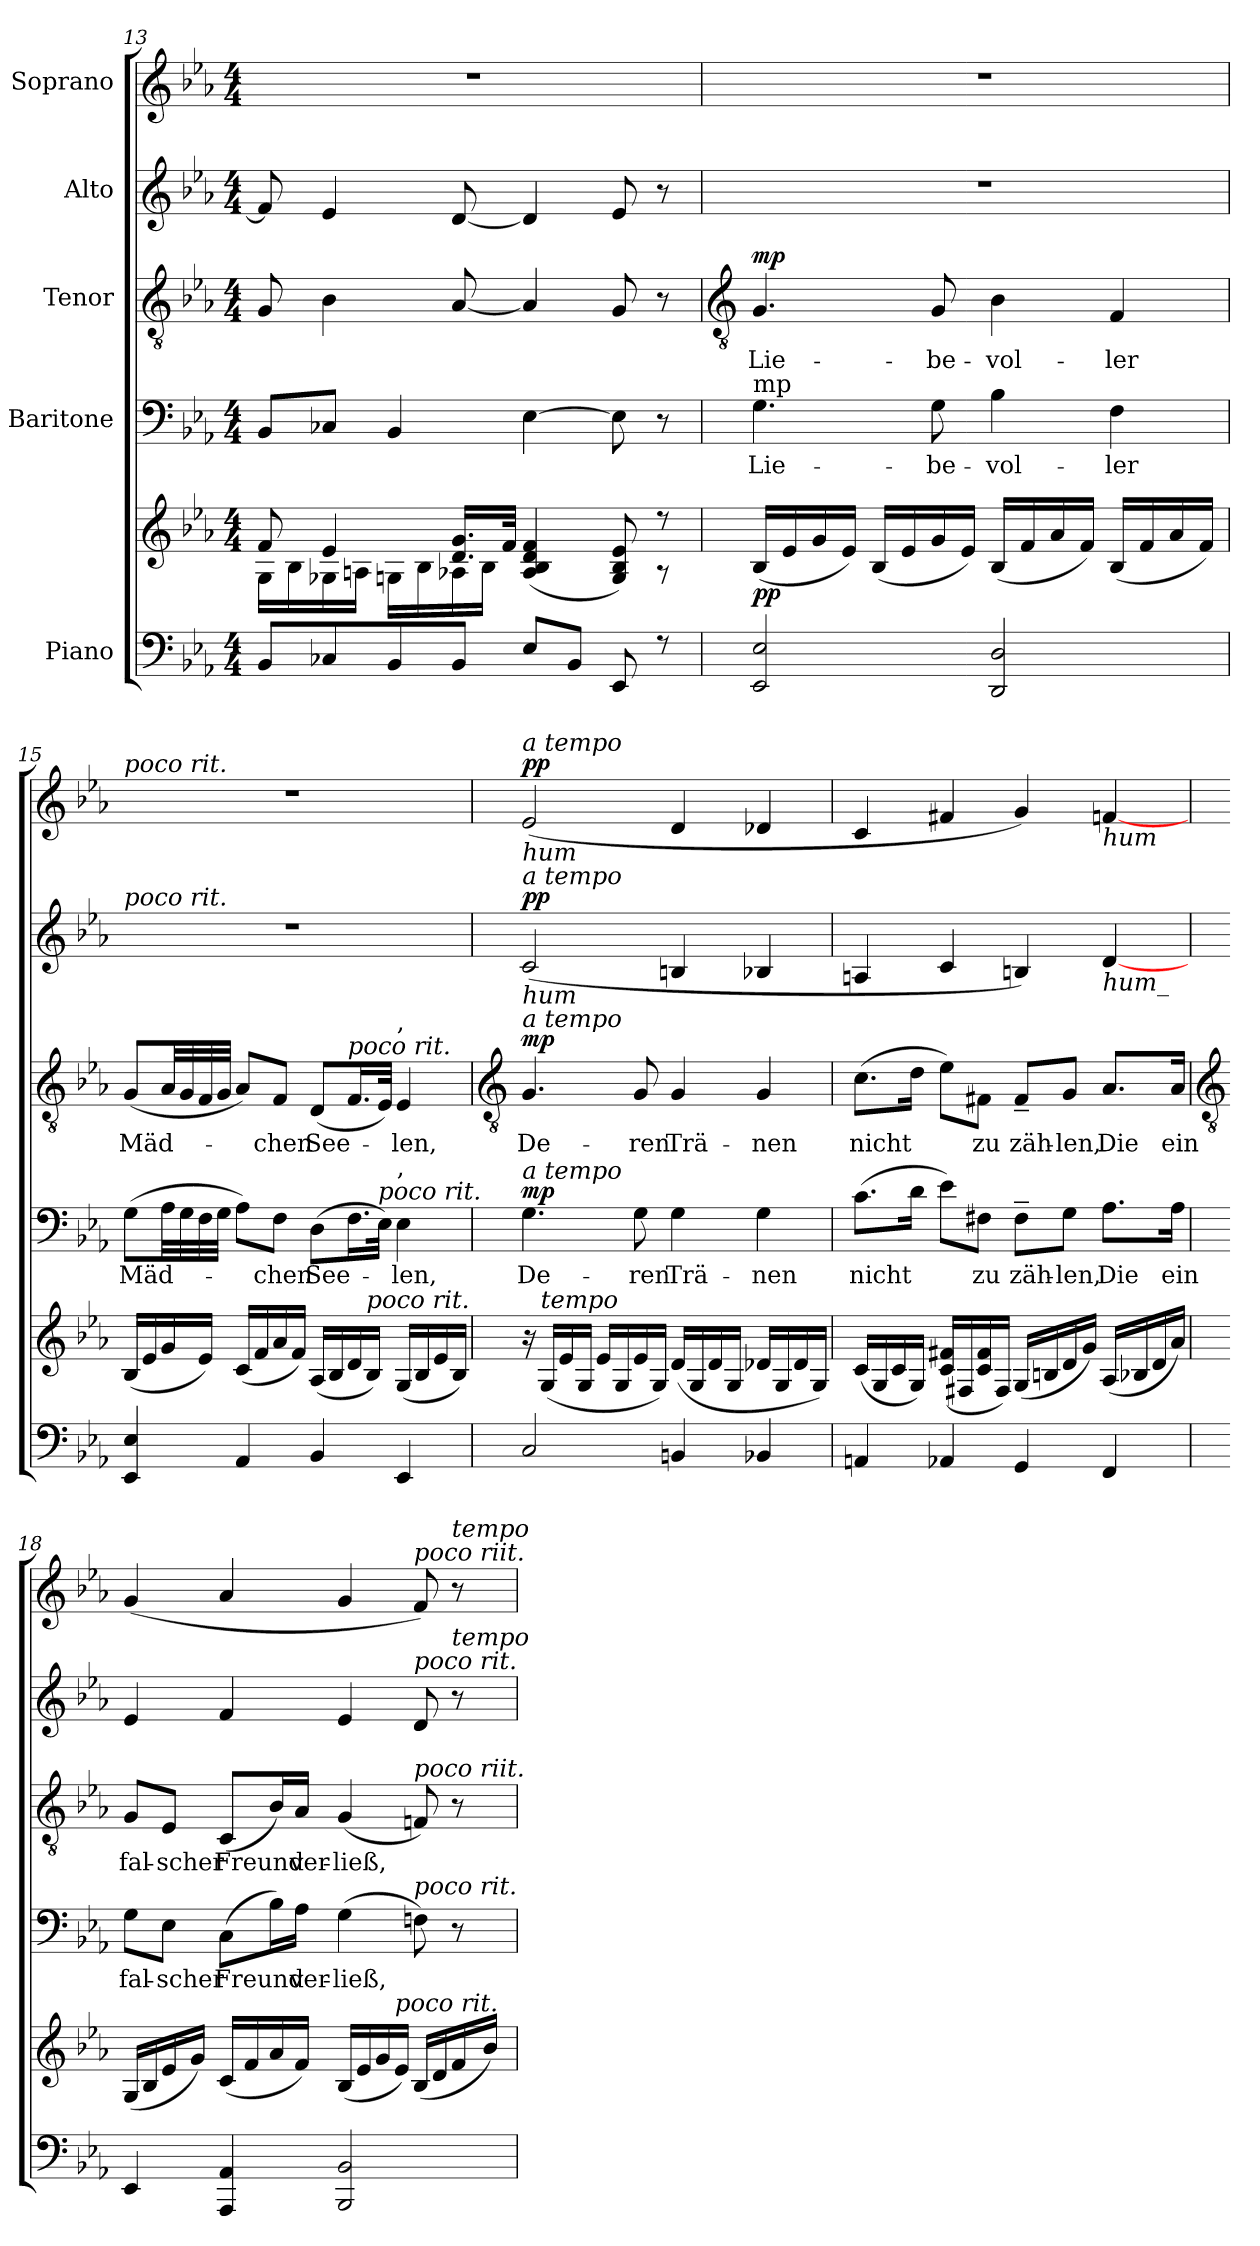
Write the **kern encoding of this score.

**kern	**kern	**dynam	**kern	**text	**dynam	**kern	**text	**dynam	**kern	**dynam	**kern	**dynam
*part5	*part5	*part5	*part4	*part4	*part4	*part3	*part3	*part3	*part2	*part2	*part1	*part1
*staff6	*staff5	*staff5/6	*staff4	*staff4	*staff4	*staff3	*staff3	*staff3	*staff2	*staff2	*staff1	*staff1
*I"Piano	*	*	*I"Baritone	*	*	*I"Tenor	*	*	*I"Alto	*	*I"Soprano	*
*clefF4	*clefG2	*	*clefF4	*	*	*clefGv2	*	*	*clefG2	*	*clefG2	*
*k[b-e-a-]	*k[b-e-a-]	*	*k[b-e-a-]	*	*	*k[b-e-a-]	*	*	*k[b-e-a-]	*	*k[b-e-a-]	*
*E-:	*E-:	*	*E-:	*	*	*E-:	*	*	*E-:	*	*E-:	*
*M4/4	*M4/4	*	*M4/4	*	*	*M4/4	*	*	*M4/4	*	*M4/4	*
=13	=13	=13	=13	=13	=13	=13	=13	=13	=13	=13	=13	=13
*^	*^	*	*	*	*	*	*	*	*	*	*	*
8BB-/L	1ryy	8f/	16G\LL	.	8BB-L	.	.	8G	.	.	8f]	.	1r	.
.	.	.	16B-\	.	.	.	.	.	.	.	.	.	.	.
8C-X/	.	4e-/	16G-X\	.	8C-XJ	.	.	4B-	.	.	4e-	.	.	.
.	.	.	16An\JJ	.	.	.	.	.	.	.	.	.	.	.
8BB-/	.	.	16Gn\LL	.	4BB-	.	.	.	.	.	.	.	.	.
.	.	.	16B-\	.	.	.	.	.	.	.	.	.	.	.
8BB-/J	.	16.d/ 16.g/LL	16A-X\	.	.	.	.	[8A-	.	.	[8d	.	.	.
.	.	.	16B-\JJ	.	.	.	.	.	.	.	.	.	.	.
.	.	32f/JJ	.	.	.	.	.	.	.	.	.	.	.	.
8E-/L	.	(>4A-/ 4B-/ 4d/ 4f/	4ryy	.	[4E-	.	.	4A-]	.	.	4d]	.	.	.
8BB-/J	.	.	.	.	.	.	.	.	.	.	.	.	.	.
8EE-/	.	8G/ 8B-/ 8e-/)	8ryy	.	8E-]	.	.	8G	.	.	8e-	.	.	.
8r	.	8r	8r	.	8r	.	.	8r	.	.	8r	.	.	.
*v	*v	*	*	*	*	*	*	*	*	*	*	*	*	*
*	*v	*v	*	*	*	*	*	*	*	*	*	*	*
!!LO:LB:g=z
=14	=14	=14	=14	=14	=14	=14	=14	=14	=14	=14	=14	=14
*	*	*	*	*	*	*clefGv2	*	*	*	*	*	*
*	*^	*	*	*	*	*	*	*	*	*	*	*
!	!	!	!	!LO:TX:a:t=mp	!	!	!	!	!	!	!	!	!
!	!	!	!LO:DY:b	!	!LO:LY:b	!	!	!LO:LY:b	!LO:DY:a	!	!	!	!
*	*v	*v	*	*	*	*	*	*	*	*	*	*	*
2EE- 2E-	(<16B-LL	pp	4.G	Lie-	.	4.G	Lie-	mp	1r	.	1r	.
.	16e-	.	.	.	.	.	.	.	.	.	.	.
.	16g	.	.	.	.	.	.	.	.	.	.	.
.	16e-JJ)	.	.	.	.	.	.	.	.	.	.	.
.	(<16B-LL	.	.	.	.	.	.	.	.	.	.	.
.	16e-	.	.	.	.	.	.	.	.	.	.	.
!	!	!	!	!LO:LY:b	!	!	!LO:LY:b	!	!	!	!	!
.	16g	.	8G	-be-	.	8G	-be-	.	.	.	.	.
.	16e-JJ)	.	.	.	.	.	.	.	.	.	.	.
!	!	!	!	!LO:LY:b	!	!	!LO:LY:b	!	!	!	!	!
2DD 2D	(<16B-LL	.	4B-	-vol-	.	4B-	-vol-	.	.	.	.	.
.	16f	.	.	.	.	.	.	.	.	.	.	.
.	16a-	.	.	.	.	.	.	.	.	.	.	.
.	16fJJ)	.	.	.	.	.	.	.	.	.	.	.
!	!	!	!	!LO:LY:b	!	!	!LO:LY:b	!	!	!	!	!
.	(<16B-LL	.	4F	-ler	.	4F	-ler	.	.	.	.	.
.	16f	.	.	.	.	.	.	.	.	.	.	.
.	16a-	.	.	.	.	.	.	.	.	.	.	.
.	16fJJ)	.	.	.	.	.	.	.	.	.	.	.
=15	=15	=15	=15	=15	=15	=15	=15	=15	=15	=15	=15	=15
!	!	!	!	!	!	!	!	!	!	!	!LO:TX:a:i:t=poco rit.	!
!	!	!	!	!	!	!	!	!	!LO:TX:a:i:t=poco rit.	!	!	!
!	!	!	!	!LO:LY:b	!	!	!LO:LY:b	!	!	!	!	!
4EE- 4E-	(<16B-LL	.	(>8GL	Mäd-	.	(<8GL	Mäd-	.	1r	.	1r	.
.	16e-	.	.	.	.	.	.	.	.	.	.	.
.	16g	.	32A-LL	.	.	32A-LL	.	.	.	.	.	.
.	.	.	32G	.	.	32G	.	.	.	.	.	.
.	16e-JJ)	.	32F	.	.	32F	.	.	.	.	.	.
.	.	.	32GJJJ	.	.	32GJJJ	.	.	.	.	.	.
4AA-	(<16cLL	.	8A-L)	.	.	8A-L)	.	.	.	.	.	.
.	16f	.	.	.	.	.	.	.	.	.	.	.
!	!	!	!	!LO:LY:b	!	!	!LO:LY:b	!	!	!	!	!
.	16a-	.	8FJ	-chen	.	8FJ	-chen	.	.	.	.	.
.	16fJJ)	.	.	.	.	.	.	.	.	.	.	.
!	!	!	!	!LO:LY:b	!	!	!LO:LY:b	!	!	!	!	!
4BB-	(<16A-LL	.	(>8DL	See-	.	(<8DL	See-	.	.	.	.	.
.	16B-	.	.	.	.	.	.	.	.	.	.	.
!	!	!	!	!	!	!LO:TX:a:i:t=poco rit.	!	!	!	!	!	!
.	16d	.	16.FL	.	.	16.FL	.	.	.	.	.	.
!	!LO:TX:a:i:t=poco rit.	!	!	!	!	!	!	!	!	!	!	!
.	16B-JJ)	.	.	.	.	.	.	.	.	.	.	.
!	!	!	!LO:TX:a:i:t=poco rit.	!	!	!	!	!	!	!	!	!
.	.	.	32E-JJ)	.	.	32E-JJ)	.	.	.	.	.	.
!	!	!	!	!	!	!LO:TX:a:t=,	!	!	!	!	!	!
!	!	!	!LO:TX:a:t=,	!	!	!	!	!	!	!	!	!
!	!	!	!	!LO:LY:b	!	!	!LO:LY:b	!	!	!	!	!
4EE-	(<16GLL	.	4E-	-len,	.	4E-	-len,	.	.	.	.	.
.	16B-	.	.	.	.	.	.	.	.	.	.	.
.	16e-	.	.	.	.	.	.	.	.	.	.	.
.	16B-JJ)	.	.	.	.	.	.	.	.	.	.	.
!!LO:LB:g=z
=16	=16	=16	=16	=16	=16	=16	=16	=16	=16	=16	=16	=16
*	*	*	*	*	*	*clefGv2	*	*	*	*	*	*
!	!	!	!	!	!	!	!	!	!	!	!LO:TX:a:i:t=a tempo	!
!	!	!	!	!	!	!	!	!	!	!	!LO:TX:b:i:t=hum	!
!	!	!	!	!	!	!	!	!	!LO:TX:a:i:t=a tempo	!	!	!
!	!	!	!	!	!	!	!	!	!LO:TX:b:i:t=hum	!	!	!
!	!	!	!	!	!	!LO:TX:a:i:t=a tempo	!	!	!	!	!	!
!	!	!	!LO:TX:a:i:t=a tempo	!	!	!	!	!	!	!	!	!
!	!	!	!	!LO:LY:b	!LO:DY:a	!	!LO:LY:b	!LO:DY:a	!	!LO:DY:a	!	!LO:DY:a
2C	16r	.	4.G	De-	mp	4.G	De-	mp	(<2c	pp	(<2e-	pp
!	!LO:TX:a:i:t=tempo	!	!	!	!	!	!	!	!	!	!	!
.	(<16GLL	.	.	.	.	.	.	.	.	.	.	.
.	16e-	.	.	.	.	.	.	.	.	.	.	.
.	16GJJ	.	.	.	.	.	.	.	.	.	.	.
.	16e-LL	.	.	.	.	.	.	.	.	.	.	.
.	16G	.	.	.	.	.	.	.	.	.	.	.
!	!	!	!	!LO:LY:b	!	!	!LO:LY:b	!	!	!	!	!
.	16e-	.	8G	-ren	.	8G	-ren	.	.	.	.	.
.	16GJJ)	.	.	.	.	.	.	.	.	.	.	.
!	!	!	!	!LO:LY:b	!	!	!LO:LY:b	!	!	!	!	!
4BBn	(<16dLL	.	4G	Trä-	.	4G	Trä-	.	4Bn	.	4d	.
.	16G	.	.	.	.	.	.	.	.	.	.	.
.	16d	.	.	.	.	.	.	.	.	.	.	.
.	16GJJ	.	.	.	.	.	.	.	.	.	.	.
!	!	!	!	!LO:LY:b	!	!	!LO:LY:b	!	!	!	!	!
4BB-X	16d-XLL	.	4G	-nen	.	4G	-nen	.	4B-X	.	4d-X	.
.	16G	.	.	.	.	.	.	.	.	.	.	.
.	16d-	.	.	.	.	.	.	.	.	.	.	.
.	16GJJ)	.	.	.	.	.	.	.	.	.	.	.
=17	=17	=17	=17	=17	=17	=17	=17	=17	=17	=17	=17	=17
!	!	!	!	!LO:LY:b	!	!	!LO:LY:b	!	!	!	!	!
4AAn	(<16cLL	.	(>8.cL	nicht	.	(>8.cL	nicht	.	4An	.	4c	.
.	16G	.	.	.	.	.	.	.	.	.	.	.
.	16c	.	.	.	.	.	.	.	.	.	.	.
.	16GJJ)	.	16dJ	.	.	16dJ	.	.	.	.	.	.
4AA-X	(<16c 16f#XLL	.	8e-L)	.	.	8e-L)	.	.	4c	.	4f#X	.
.	16F#X	.	.	.	.	.	.	.	.	.	.	.
!	!	!	!	!LO:LY:b	!	!	!LO:LY:b	!	!	!	!	!
.	16c 16f#	.	8F#XJ	zu	.	8F#XJ	zu	.	.	.	.	.
.	16F#JJ)	.	.	.	.	.	.	.	.	.	.	.
!	!	!	!	!LO:LY:b	!	!	!LO:LY:b	!	!	!	!	!
4GG	(<16GLL	.	8F#~L	zäh-	.	8F#~L	zäh-	.	4Bn)	.	4g)	.
.	16Bn	.	.	.	.	.	.	.	.	.	.	.
!	!	!	!	!LO:LY:b	!	!	!LO:LY:b	!	!	!	!	!
.	16d	.	8GJ	-len,	.	8GJ	-len,	.	.	.	.	.
.	16gJJ)	.	.	.	.	.	.	.	.	.	.	.
!	!	!	!	!	!	!	!	!	!	!	!LO:TX:b:i:t=hum	!
!	!	!	!	!	!	!	!	!	!LO:TX:b:i:t=hum_	!	!	!
!	!	!	!	!LO:LY:b	!	!	!LO:LY:b	!	!	!	!	!
4FF	(<16A-LL	.	8.A-L	Die	.	8.A-L	Die	.	[4d	.	[4fn	.
.	16B-X	.	.	.	.	.	.	.	.	.	.	.
.	16d	.	.	.	.	.	.	.	.	.	.	.
!	!	!	!	!LO:LY:b	!	!	!LO:LY:b	!	!	!	!	!
.	16a-JJ)	.	16A-J	ein	.	16A-J	ein	.	.	.	.	.
!!LO:LB:g=z
=18	=18	=18	=18	=18	=18	=18	=18	=18	=18	=18	=18	=18
*	*	*	*	*	*	*clefGv2	*	*	*	*	*	*
!	!	!	!	!LO:LY:b	!	!	!LO:LY:b	!	!	!	!	!
4EE-	(<16GLL	.	8GL	fal-	.	8GL	fal-	.	4e-	.	(<4g	.
.	16B-	.	.	.	.	.	.	.	.	.	.	.
!	!	!	!	!LO:LY:b	!	!	!LO:LY:b	!	!	!	!	!
.	16e-	.	8E-J	-scher	.	8E-J	-scher	.	.	.	.	.
.	16gJJ)	.	.	.	.	.	.	.	.	.	.	.
!	!	!	!	!LO:LY:b	!	!	!LO:LY:b	!	!	!	!	!
4AAA- 4AA-	(<16cLL	.	(>8CL	Freund	.	(<8CL	Freund	.	4f	.	4a-	.
.	16f	.	.	.	.	.	.	.	.	.	.	.
.	16a-	.	16B-L)	.	.	16B-L)	.	.	.	.	.	.
!	!	!	!	!LO:LY:b	!	!	!LO:LY:b	!	!	!	!	!
.	16fJJ)	.	16A-JJ	ver-	.	16A-JJ	ver-	.	.	.	.	.
!	!	!	!	!LO:LY:b	!	!	!LO:LY:b	!	!	!	!	!
2BBB- 2BB-	(<16B-LL	.	(>4G	-ließ,	.	(<4G	-ließ,	.	4e-	.	4g	.
.	16e-	.	.	.	.	.	.	.	.	.	.	.
.	16g	.	.	.	.	.	.	.	.	.	.	.
!	!LO:TX:a:i:t=poco rit.	!	!	!	!	!	!	!	!	!	!	!
.	16e-JJ)	.	.	.	.	.	.	.	.	.	.	.
!	!	!	!	!	!	!	!	!	!	!	!LO:TX:a:i:t=poco riit.	!
!	!	!	!	!	!	!	!	!	!LO:TX:a:i:t=poco rit.	!	!	!
!	!	!	!	!	!	!LO:TX:a:i:t=poco riit.	!	!	!	!	!	!
!	!	!	!LO:TX:a:i:t=poco rit.	!	!	!	!	!	!	!	!	!
.	(<16B-LL	.	8Fn)	.	.	8Fn)	.	.	8d	.	8f)	.
.	16d	.	.	.	.	.	.	.	.	.	.	.
!	!	!	!	!	!	!	!	!	!	!	!LO:TX:a:i:t=tempo	!
!	!	!	!	!	!	!	!	!	!LO:TX:a:i:t=tempo	!	!	!
.	16f	.	8r	.	.	8r	.	.	8r	.	8r	.
.	16b-JJ)	.	.	.	.	.	.	.	.	.	.	.
=	=	=	=	=	=	=	=	=	=	=	=	=
*-	*-	*-	*-	*-	*-	*-	*-	*-	*-	*-	*-	*-
